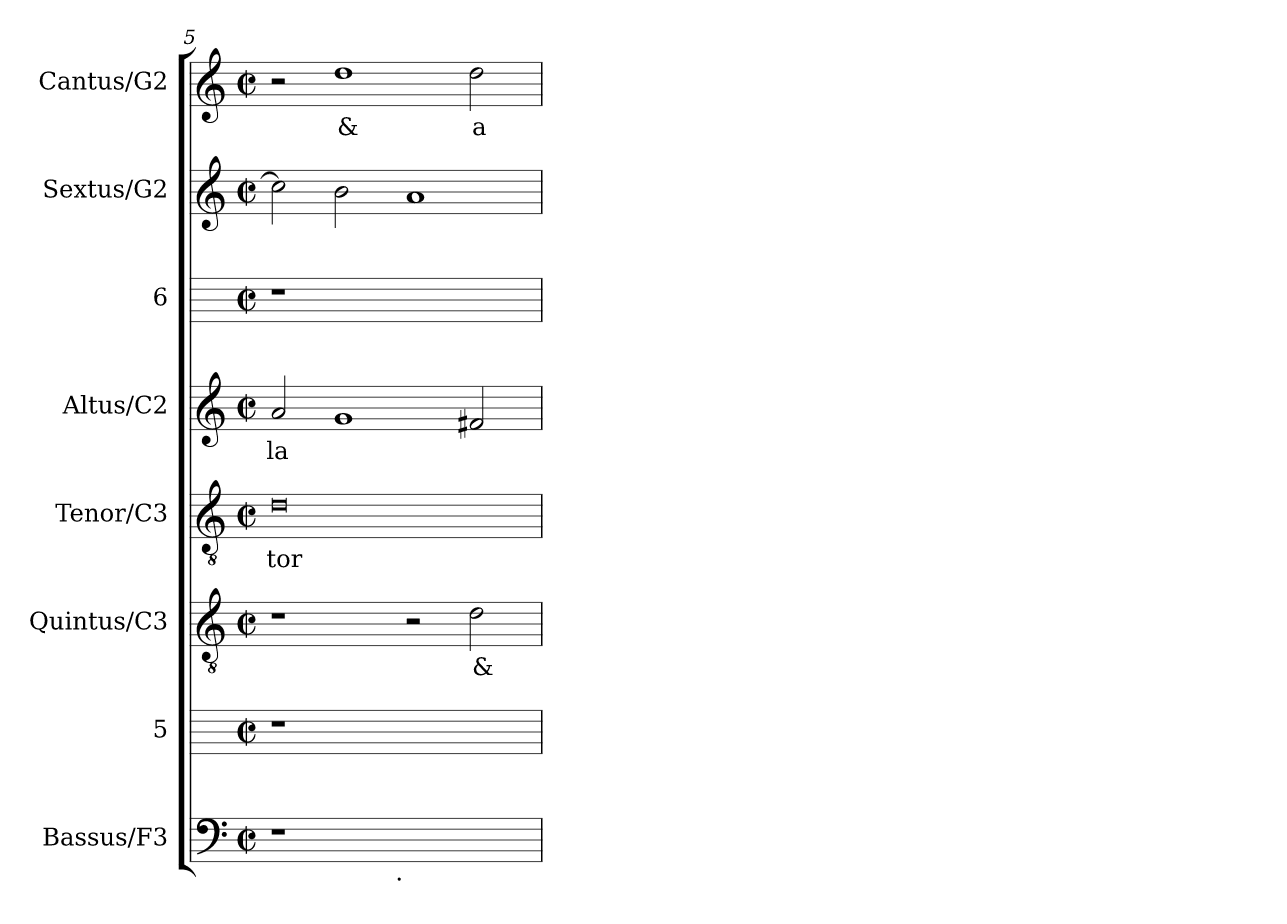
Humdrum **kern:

**kern	**kern	**kern	**text	**kern	**text	**kern	**text	**kern	**kern	**text	**kern	**text
*part8	*part7	*part6	*part6	*part5	*part5	*part4	*part4	*part3	*part2	*part2	*part1	*part1
*staff8	*staff7	*staff6	*staff6	*staff5	*staff5	*staff4	*staff4	*staff3	*staff2	*staff2	*staff1	*staff1
*I"Bassus/F3	*I"5	*I"Quintus/C3	*	*I"Tenor/C3	*	*I"Altus/C2	*	*I"6	*I"Sextus/G2	*	*I"Cantus/G2	*
*I'B	*	*	*	*I'T	*	*I'A	*	*	*	*	*I'C	*
*clefF4	*	*clefGv2	*	*clefGv2	*	*clefG2	*	*	*clefG2	*	*clefG2	*
*k[]	*k[]	*k[]	*	*k[]	*	*k[]	*	*k[]	*k[]	*	*k[]	*
*C:	*C:	*C:	*	*C:	*	*C:	*	*C:	*C:	*	*C:	*
*M2/2	*M2/2	*M2/2	*	*M2/2	*	*M2/2	*	*M2/2	*M2/2	*	*M2/2	*
*met(c|)	*met(c|)	*met(c|)	*	*met(c|)	*	*met(c|)	*	*met(c|)	*met(c|)	*	*met(c|)	*
=5	=5	=5	=5	=5	=5	=5	=5	=5	=5	=5	=5	=5
!	!	!	!	!	!LO:LY:b:cj	!	!LO:LY:b:cj	!	!	!LO:LY:b:cj	!	!
*^	*	*	*	*	*	*	*	*	*	*	*	*
1r	2ryy	1r	1r	.	0d	-tor	2a/	-la-	1r	2cc\]	--	2r	.
!	!	!	!	!	!	!	!	!LO:LY:b:cj	!	!	!LO:LY:b:cj	!	!LO:LY:b:cj
.	4...ryy	.	.	.	.	.	1g	--	.	2b\	--	1dd	&
!	!LO:TX:b:t=.	!	!	!	!	!	!	!	!	!	!	!	!
.	1ryy	.	.	.	.	.	.	.	.	.	.	.	.
!	!	!	!	!	!	!	!	!	!	!	!LO:LY:b:cj	!	!
1ryy	.	1ryy	2r	.	.	.	.	.	1ryy	1a	--	.	.
!	!	!	!	!LO:LY:b:cj	!	!	!	!LO:LY:b:cj	!	!	!	!	!LO:LY:b:cj
.	.	.	2d\	&	.	.	2f#X/	--	.	.	.	2dd\	a-
.	32ryy	.	.	.	.	.	.	.	.	.	.	.	.
*v	*v	*	*	*	*	*	*	*	*	*	*	*	*
=	=	=	=	=	=	=	=	=	=	=	=	=
*-	*-	*-	*-	*-	*-	*-	*-	*-	*-	*-	*-	*-
